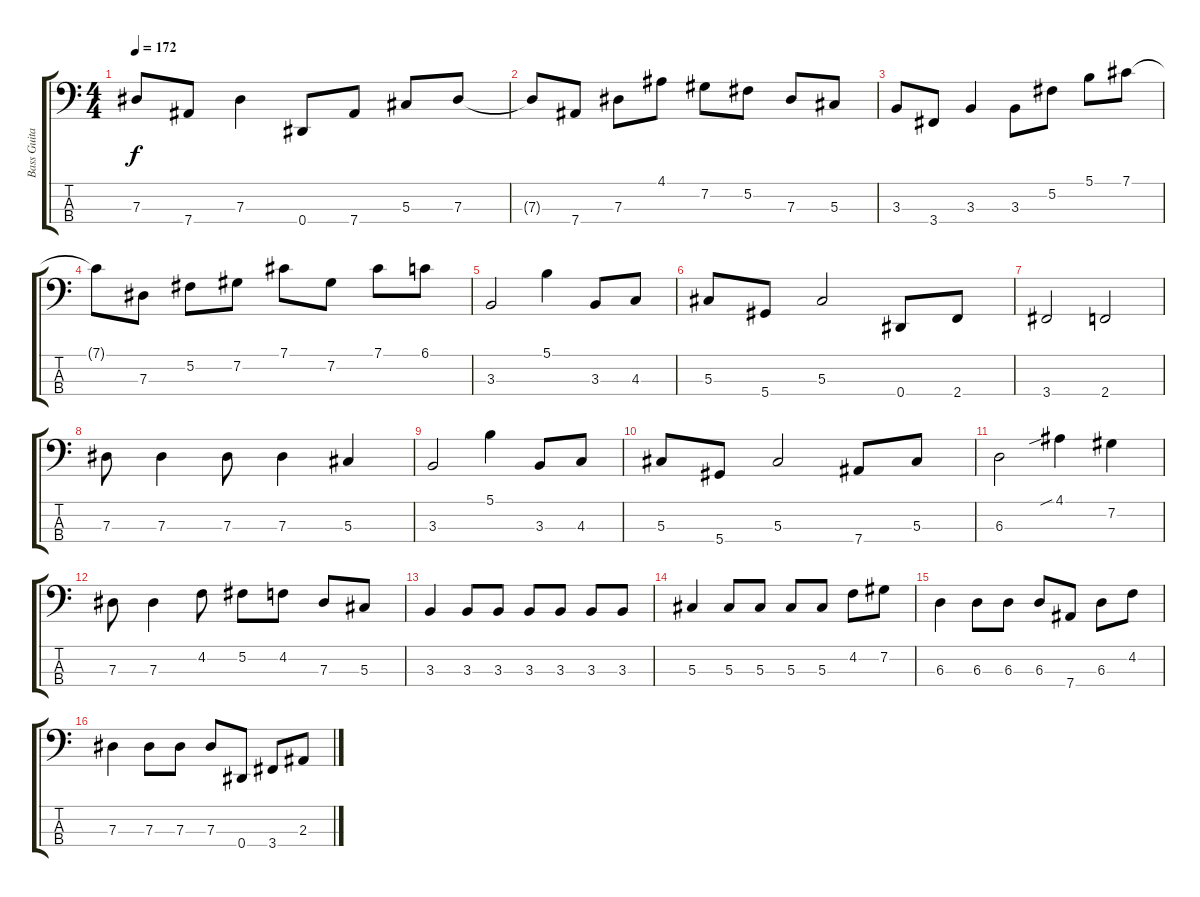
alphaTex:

\track ("Bass Guitar: Taiji" "Bass Guita") {instrument electricbassfinger}
\staff {score tabs}
\tuning (Gb2 Db2 Ab1 Eb1) {hide}
\ts (4 4)
\tempo 172
\clef f4
\ks c
7.3.8{dy f} 7.4.8 7.3.4 0.4.8 7.4.8 5.3.8 7.3.8 |
7.3{t}.8 7.4.8 7.3.8 4.1.8 7.2.8 5.2.8 7.3.8 5.3.8 |
3.3.8 3.4.8 3.3.4 3.3.8 5.2.8 5.1.8 7.1.8 |
7.1{t}.8 7.3.8 5.2.8 7.2.8 7.1.8 7.2.8 7.1.8 6.1.8 |
3.3.2 5.1.4 3.3.8 4.3.8 |
5.3.8 5.4.8 5.3.2 0.4.8 2.4.8 |
3.4.2 2.4.2 |
7.3.8 7.3.4 7.3.8 7.3.4 5.3.4 |
3.3.2 5.1.4 3.3.8 4.3.8 |
5.3.8 5.4.8 5.3.2 7.4.8 5.3.8 |
6.3.2 4.1{sib}.4 7.2.4 |
7.3.8 7.3.4 4.2.8 5.2.8 4.2.8 7.3.8 5.3.8 |
3.3.4 3.3.8 3.3.8 3.3.8 3.3.8 3.3.8 3.3.8 |
5.3.4 5.3.8 5.3.8 5.3.8 5.3.8 4.2.8 7.2.8 |
6.3.4 6.3.8 6.3.8 6.3.8 7.4.8 6.3.8 4.2.8 |
7.3.4 7.3.8 7.3.8 7.3.8 0.4.8 3.4.8 2.3.8
